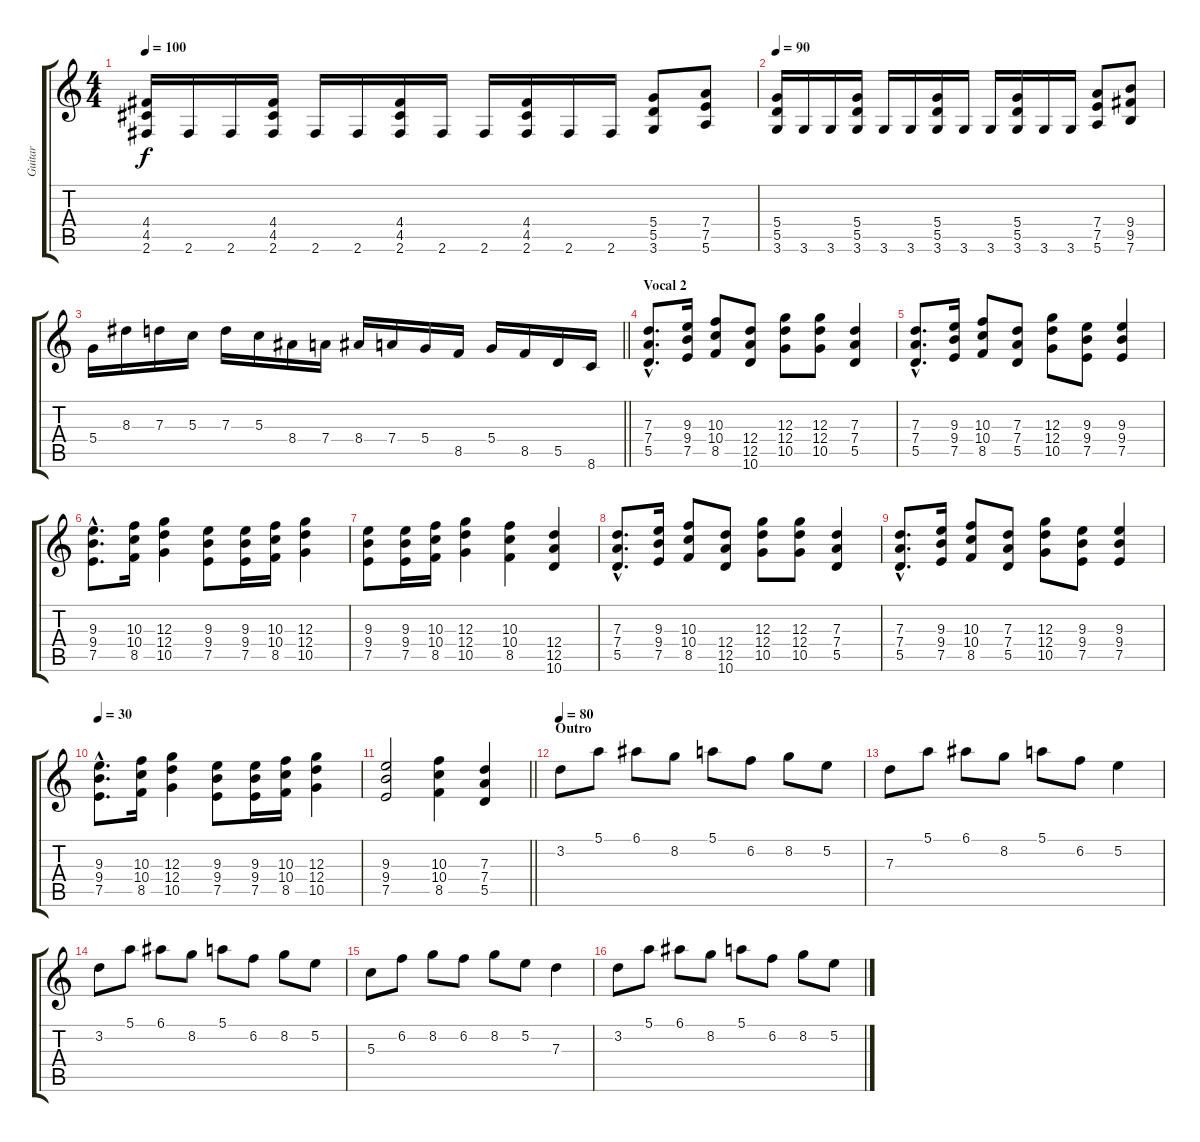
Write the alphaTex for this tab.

\track ("Guitar" "Guitar") {instrument distortionguitar}
\staff {score tabs}
\tuning (E4 B3 G3 D3 A2 E2) {hide}
\ts (4 4)
\tempo 100
\clef g2
\ks c
(4.4 4.5 2.6).16{dy f} 2.6.16 2.6.16 (4.4 4.5 2.6).16 2.6.16 2.6.16 (4.4 4.5 2.6).16 2.6.16 2.6.16 (4.4 4.5 2.6).16 2.6.16 2.6.16 (5.4 5.5 3.6).8 (7.4 7.5 5.6).8 |
\tempo 90
(5.4 5.5 3.6).16 3.6.16 3.6.16 (5.4 5.5 3.6).16 3.6.16 3.6.16 (5.4 5.5 3.6).16 3.6.16 3.6.16 (5.4 5.5 3.6).16 3.6.16 3.6.16 (7.4 7.5 5.6).8 (9.4 9.5 7.6).8 |
\barLineRight lightlight
5.4.16 8.3.16 7.3.16 5.3.16 7.3.16 5.3.16 8.4.16 7.4.16 8.4.16 7.4.16 5.4.16 8.5.16 5.4.16 8.5.16 5.5.16 8.6.16 |
\section ("" "Vocal 2")
(7.3{hac} 7.4{hac} 5.5{hac}).8{d balance 0} (9.3 9.4 7.5).16 (10.3 10.4 8.5).8 (12.4 12.5 10.6).8 (12.3 12.4 10.5).8 (12.3 12.4 10.5).8 (7.3 7.4 5.5).4 |
(7.3{hac} 7.4{hac} 5.5{hac}).8{d} (9.3 9.4 7.5).16 (10.3 10.4 8.5).8 (7.3 7.4 5.5).8 (12.3 12.4 10.5).8 (9.3 9.4 7.5).8 (9.3 9.4 7.5).4 |
(9.3{hac} 9.4{hac} 7.5{hac}).8{d} (10.3 10.4 8.5).16 (12.3 12.4 10.5).4 (9.3 9.4 7.5).8 (9.3 9.4 7.5).16 (10.3 10.4 8.5).16 (12.3 12.4 10.5).4 |
(9.3 9.4 7.5).8 (9.3 9.4 7.5).16 (10.3 10.4 8.5).16 (12.3 12.4 10.5).4 (10.3 10.4 8.5).4 (12.4 12.5 10.6).4 |
(7.3{hac} 7.4{hac} 5.5{hac}).8{d} (9.3 9.4 7.5).16 (10.3 10.4 8.5).8 (12.4 12.5 10.6).8 (12.3 12.4 10.5).8 (12.3 12.4 10.5).8 (7.3 7.4 5.5).4 |
(7.3{hac} 7.4{hac} 5.5{hac}).8{d} (9.3 9.4 7.5).16 (10.3 10.4 8.5).8 (7.3 7.4 5.5).8 (12.3 12.4 10.5).8 (9.3 9.4 7.5).8 (9.3 9.4 7.5).4 |
\tempo 30
(9.3{hac} 9.4{hac} 7.5{hac}).8{d} (10.3 10.4 8.5).16 (12.3 12.4 10.5).4 (9.3 9.4 7.5).8 (9.3 9.4 7.5).16 (10.3 10.4 8.5).16 (12.3 12.4 10.5).4 |
\barLineRight lightlight
(9.3 9.4 7.5).2 (10.3 10.4 8.5).4 (7.3 7.4 5.5).4 |
\section ("" "Outro")
\tempo 80
3.2.8{volume 8 instrument acousticguitarnylon} 5.1.8 6.1.8 8.2.8 5.1.8 6.2.8 8.2.8 5.2.8 |
7.3.8 5.1.8 6.1.8 8.2.8 5.1.8 6.2.8 5.2.4 |
3.2.8 5.1.8 6.1.8 8.2.8 5.1.8 6.2.8 8.2.8 5.2.8 |
5.3.8 6.2.8 8.2.8 6.2.8 8.2.8 5.2.8 7.3.4 |
3.2.8 5.1.8 6.1.8 8.2.8 5.1.8 6.2.8 8.2.8 5.2.8
